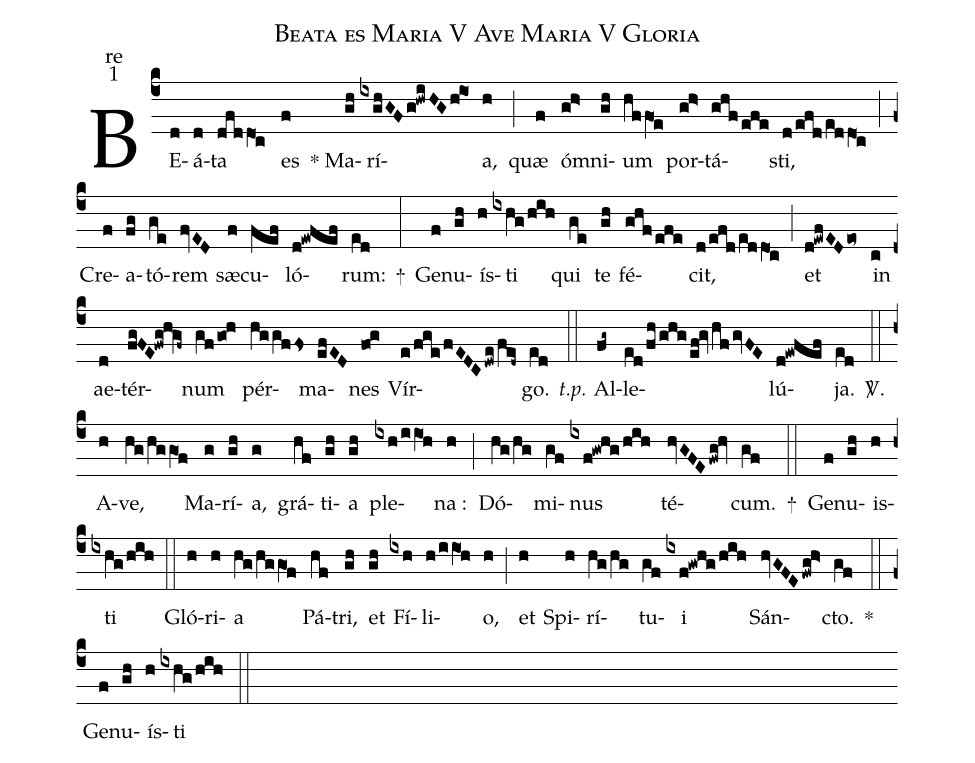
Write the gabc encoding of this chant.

name:Beata es Maria V Ave Maria V Gloria;
office-part:re;
mode:1;
%%
(c4) BE(d)á(d)ta(dfd/dO1c) es(f) *
Ma(gh)rí(ixghGF/g!hwi/HG/h!io1)a,(h) (;)
quæ(f) ó(g!h>)mni(gh)um(hffO1e) por(g!h>)tá(ghf/efe)sti,(d/efd/eddO1c) (;)
Cre(f)a(fg)tó(ge)rem(fvED) sæ(f)cu(fef)ló(d!ewfef)rum:(ed) +(:)
Ge(f)nu(gh)ís(h)ti(ixhg/hih) qui(ge) te(gh) fé(ghf/efe)cit,(d/efd/eddO1c) (;)
et(d!ewfEDeo~) in(c) ae(d)tér(fg!FE!fwg!h!gf~)num(gf/go0!h)
pér(hggffs)ma(efED)nes(fo0!g) Vír(e/fge/fEDC/dwe/fed~)go.(ed) (::)
<i>t.p.</i> Al(fg~)le(ed/fh/ghg/ef!gv/hf/gvFE)lú(d!ewfef)ja.(ed)
<sp>V/</sp>.(::)
A(h)ve,(hg/hggO1f) Ma(g)rí(gh)a,(g)
grá(hf)ti(gh)a(gh) ple(ixh/iiO1h)na :(h) (;)
Dó(hg/hg)mi(gf)nus(ixf!gwhg/hih) té(hvGFEfwg!hv)cum.(gf) +(::)
Ge(f)nu(gh)is(h)ti(ixhg/hih) (::)
Gló(h)ri(h)a(hg/hggO1f) Pá(hf)tri,(gh) et(gh) Fí(ixh)li(h/iiO1h)o,(h) (;)
et(h) Spi(h)rí(hg/hg)tu(gf)i(ixf!gw!h!g/hih) Sán(hvGFEfwg!h>)cto.(gf) *(::)
Ge(f)nu(gh)ís(h)ti(ixhg/hih) (::)
